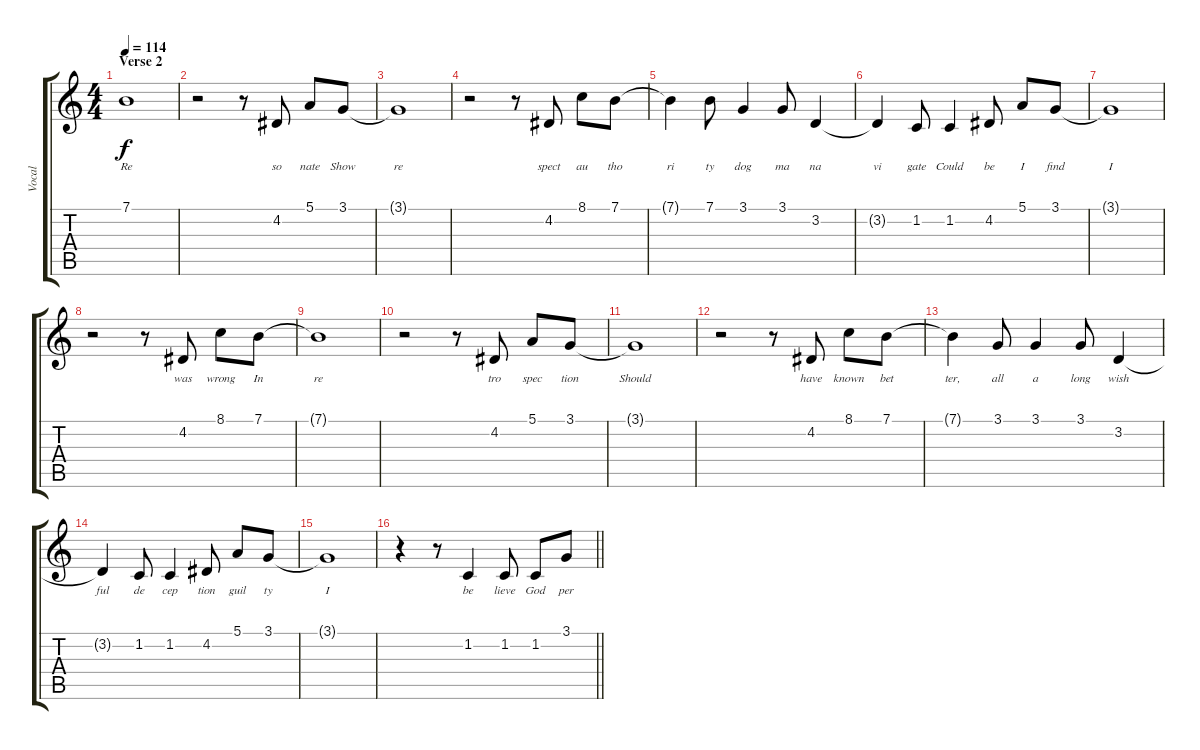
\track ("Vocal" "Vocal") {instrument acousticgrandpiano}
\staff {score tabs}
\tuning (E4 B3 G3 D3 A2 E2) {hide}
\ts (4 4)
\section ("" "Verse 2")
\tempo 114
\clef g2
\ks c
7.1{t}.1{lyrics (0 "Re") lyrics (1 "") lyrics (2 "") lyrics (3 "") lyrics (4 "") dy f} |
r.2 r.8 4.2.8{lyrics (0 "so") lyrics (1 "") lyrics (2 "") lyrics (3 "") lyrics (4 "")} 5.1.8{lyrics (0 "nate") lyrics (1 "") lyrics (2 "") lyrics (3 "") lyrics (4 "")} 3.1.8{lyrics (0 "Show") lyrics (1 "") lyrics (2 "") lyrics (3 "") lyrics (4 "")} |
3.1{t}.1{lyrics (0 "re") lyrics (1 "") lyrics (2 "") lyrics (3 "") lyrics (4 "")} |
r.2 r.8 4.2.8{lyrics (0 "spect") lyrics (1 "") lyrics (2 "") lyrics (3 "") lyrics (4 "")} 8.1.8{lyrics (0 "au") lyrics (1 "") lyrics (2 "") lyrics (3 "") lyrics (4 "")} 7.1.8{lyrics (0 "tho") lyrics (1 "") lyrics (2 "") lyrics (3 "") lyrics (4 "")} |
7.1{t}.4{lyrics (0 "ri") lyrics (1 "") lyrics (2 "") lyrics (3 "") lyrics (4 "")} 7.1.8{lyrics (0 "ty") lyrics (1 "") lyrics (2 "") lyrics (3 "") lyrics (4 "")} 3.1.4{lyrics (0 "dog") lyrics (1 "") lyrics (2 "") lyrics (3 "") lyrics (4 "")} 3.1.8{lyrics (0 "ma") lyrics (1 "") lyrics (2 "") lyrics (3 "") lyrics (4 "")} 3.2.4{lyrics (0 "na") lyrics (1 "") lyrics (2 "") lyrics (3 "") lyrics (4 "")} |
3.2{t}.4{lyrics (0 "vi") lyrics (1 "") lyrics (2 "") lyrics (3 "") lyrics (4 "")} 1.2.8{lyrics (0 "gate") lyrics (1 "") lyrics (2 "") lyrics (3 "") lyrics (4 "")} 1.2.4{lyrics (0 "Could") lyrics (1 "") lyrics (2 "") lyrics (3 "") lyrics (4 "")} 4.2.8{lyrics (0 "be") lyrics (1 "") lyrics (2 "") lyrics (3 "") lyrics (4 "")} 5.1.8{lyrics (0 "I") lyrics (1 "") lyrics (2 "") lyrics (3 "") lyrics (4 "")} 3.1.8{lyrics (0 "find") lyrics (1 "") lyrics (2 "") lyrics (3 "") lyrics (4 "")} |
3.1{t}.1{lyrics (0 "I") lyrics (1 "") lyrics (2 "") lyrics (3 "") lyrics (4 "")} |
r.2 r.8 4.2.8{lyrics (0 "was") lyrics (1 "") lyrics (2 "") lyrics (3 "") lyrics (4 "")} 8.1.8{lyrics (0 "wrong") lyrics (1 "") lyrics (2 "") lyrics (3 "") lyrics (4 "")} 7.1.8{lyrics (0 "In") lyrics (1 "") lyrics (2 "") lyrics (3 "") lyrics (4 "")} |
7.1{t}.1{lyrics (0 "re") lyrics (1 "") lyrics (2 "") lyrics (3 "") lyrics (4 "")} |
r.2 r.8 4.2.8{lyrics (0 "tro") lyrics (1 "") lyrics (2 "") lyrics (3 "") lyrics (4 "")} 5.1.8{lyrics (0 "spec") lyrics (1 "") lyrics (2 "") lyrics (3 "") lyrics (4 "")} 3.1.8{lyrics (0 "tion") lyrics (1 "") lyrics (2 "") lyrics (3 "") lyrics (4 "")} |
3.1{t}.1{lyrics (0 "Should") lyrics (1 "") lyrics (2 "") lyrics (3 "") lyrics (4 "")} |
r.2 r.8 4.2.8{lyrics (0 "have") lyrics (1 "") lyrics (2 "") lyrics (3 "") lyrics (4 "")} 8.1.8{lyrics (0 "known") lyrics (1 "") lyrics (2 "") lyrics (3 "") lyrics (4 "")} 7.1.8{lyrics (0 "bet") lyrics (1 "") lyrics (2 "") lyrics (3 "") lyrics (4 "")} |
7.1{t}.4{lyrics (0 "ter,") lyrics (1 "") lyrics (2 "") lyrics (3 "") lyrics (4 "")} 3.1.8{lyrics (0 "all") lyrics (1 "") lyrics (2 "") lyrics (3 "") lyrics (4 "")} 3.1.4{lyrics (0 "a") lyrics (1 "") lyrics (2 "") lyrics (3 "") lyrics (4 "")} 3.1.8{lyrics (0 "long") lyrics (1 "") lyrics (2 "") lyrics (3 "") lyrics (4 "")} 3.2.4{lyrics (0 "wish") lyrics (1 "") lyrics (2 "") lyrics (3 "") lyrics (4 "")} |
3.2{t}.4{lyrics (0 "ful") lyrics (1 "") lyrics (2 "") lyrics (3 "") lyrics (4 "")} 1.2.8{lyrics (0 "de") lyrics (1 "") lyrics (2 "") lyrics (3 "") lyrics (4 "")} 1.2.4{lyrics (0 "cep") lyrics (1 "") lyrics (2 "") lyrics (3 "") lyrics (4 "")} 4.2.8{lyrics (0 "tion") lyrics (1 "") lyrics (2 "") lyrics (3 "") lyrics (4 "")} 5.1.8{lyrics (0 "guil") lyrics (1 "") lyrics (2 "") lyrics (3 "") lyrics (4 "")} 3.1.8{lyrics (0 "ty") lyrics (1 "") lyrics (2 "") lyrics (3 "") lyrics (4 "")} |
3.1{t}.1{lyrics (0 "I") lyrics (1 "") lyrics (2 "") lyrics (3 "") lyrics (4 "")} |
\barLineRight lightlight
r.4 r.8 1.2.4{lyrics (0 "be") lyrics (1 "") lyrics (2 "") lyrics (3 "") lyrics (4 "")} 1.2.8{lyrics (0 "lieve") lyrics (1 "") lyrics (2 "") lyrics (3 "") lyrics (4 "")} 1.2.8{lyrics (0 "God") lyrics (1 "") lyrics (2 "") lyrics (3 "") lyrics (4 "")} 3.1.8{lyrics (0 "per") lyrics (1 "") lyrics (2 "") lyrics (3 "") lyrics (4 "")}
